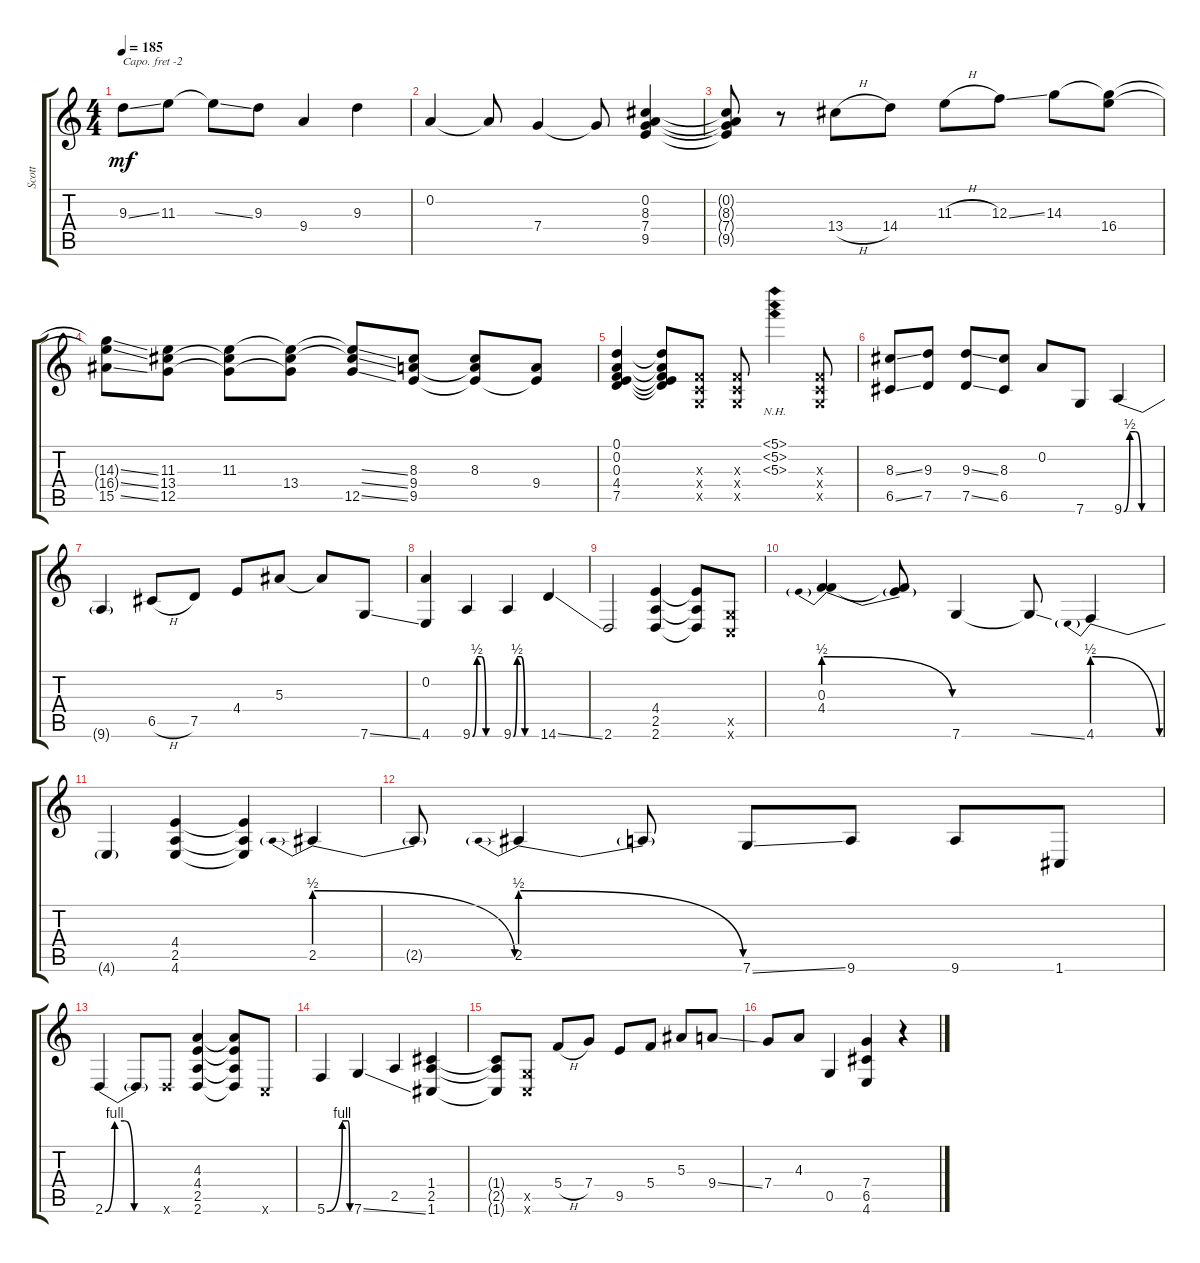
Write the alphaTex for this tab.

\track ("Scott" "Scott") {instrument overdrivenguitar}
\staff {score tabs}
\capo -2
\tuning (E4 B3 G3 D3 A2 D2) {hide}
\ts (4 4)
\tempo 185
\clef g2
\ks c
9.3{ss}.8{dy mf} 11.3.8 11.3{ss t}.8 9.3.8 9.4.4 9.3.4 |
0.2.4 0.2{t}.8 7.4.4 7.4{t}.8 (0.2 8.3 7.4 9.5).4 |
(0.2{t} 8.3{t} 7.4{t} 9.5{t}).8 r.8 13.4{h}.8 14.4.8 11.3{h}.8 12.3{ss}.8 14.3.8 (14.3{t} 16.4).8 |
(14.3{ss t} 16.4{ss t} 15.5{ss}).8 (11.3 13.4 12.5).8 (11.3 13.4{t} 12.5{t}).8 (11.3{t} 13.4 12.5{t}).8 (11.3{ss t} 13.4{ss t} 12.5{ss}).8 (8.3 9.4 9.5).8 (8.3 9.4{t} 9.5{t}).8 (9.4 9.5{t}).8 |
(0.1 0.2 0.3 4.4 7.5).4 (0.1{t} 0.2{t} 0.3{t} 4.4{t} 7.5{t}).8 (0.3{x} 0.4{x} 0.5{x}).8 (0.3{x} 0.4{x} 0.5{x}).8 (5.1{nh} 5.2{nh} 5.3{nh}).4 (0.3{x} 0.4{x} 0.5{x}).8 |
(8.3{ss} 6.5{ss}).8 (9.3 7.5).8 (9.3{ss} 7.5{ss}).8 (8.3 6.5).8 0.2.8 7.6.8 9.6{be (custom 0 0 10 2 20 2 30 0 60 0)}.4 |
9.6{t}.4 6.5{h}.8 7.5.8 4.4.8 5.3.8 5.3{t}.8 7.6{ss}.8 |
(0.2 4.6).4 9.6{be (custom 0 0 10 2 20 2 30 0 60 0)}.4 9.6{be (custom 0 0 10 2 20 2 30 0 60 0)}.4 14.6{ss}.4 |
2.6.2 (4.4 2.5 2.6).4 (4.4{t} 2.5{t} 2.6{t}).8 (0.5{x} 0.6{x}).8 |
(0.3 4.4{be (prebendrelease 0 2 60 0)}).4 (0.3{t} 4.4{t}).8 7.6.4 7.6{ss t}.8 4.6{be (prebendrelease 0 2 60 0)}.4 |
4.6{t}.4 (4.4 2.5 4.6).4 (4.4{t} 2.5{t} 4.6{t}).4 2.5{be (prebendrelease 0 2 60 0)}.4 |
2.5{t}.8 2.5{be (prebendrelease 0 2 60 0)}.4 2.5{t}.8 7.6{ss}.8 9.6.8 9.6.8 1.6.8 |
2.6{be (custom 0 0 10 4 20 4 30 0 60 0)}.4 2.6{t}.8 2.6{x}.8 (4.3 4.4 2.5 2.6).4 (4.3{t} 4.4{t} 2.5{t} 2.6{t}).8 0.6{x}.8 |
5.6{be (custom 0 0 40 4 55 4 60 0 60 0)}.4 7.6{ss}.4 2.5.4 (1.4 2.5 1.6).4 |
(1.4{t} 2.5{t} 1.6{t}).8 (0.5{x} 0.6{x}).8 5.4{h}.8 7.4.8 9.5.8 5.4.8 5.3.8 9.4{ss}.8 |
7.4.8 4.3.8 0.5.4 (7.4 6.5 4.6).4 r.4
